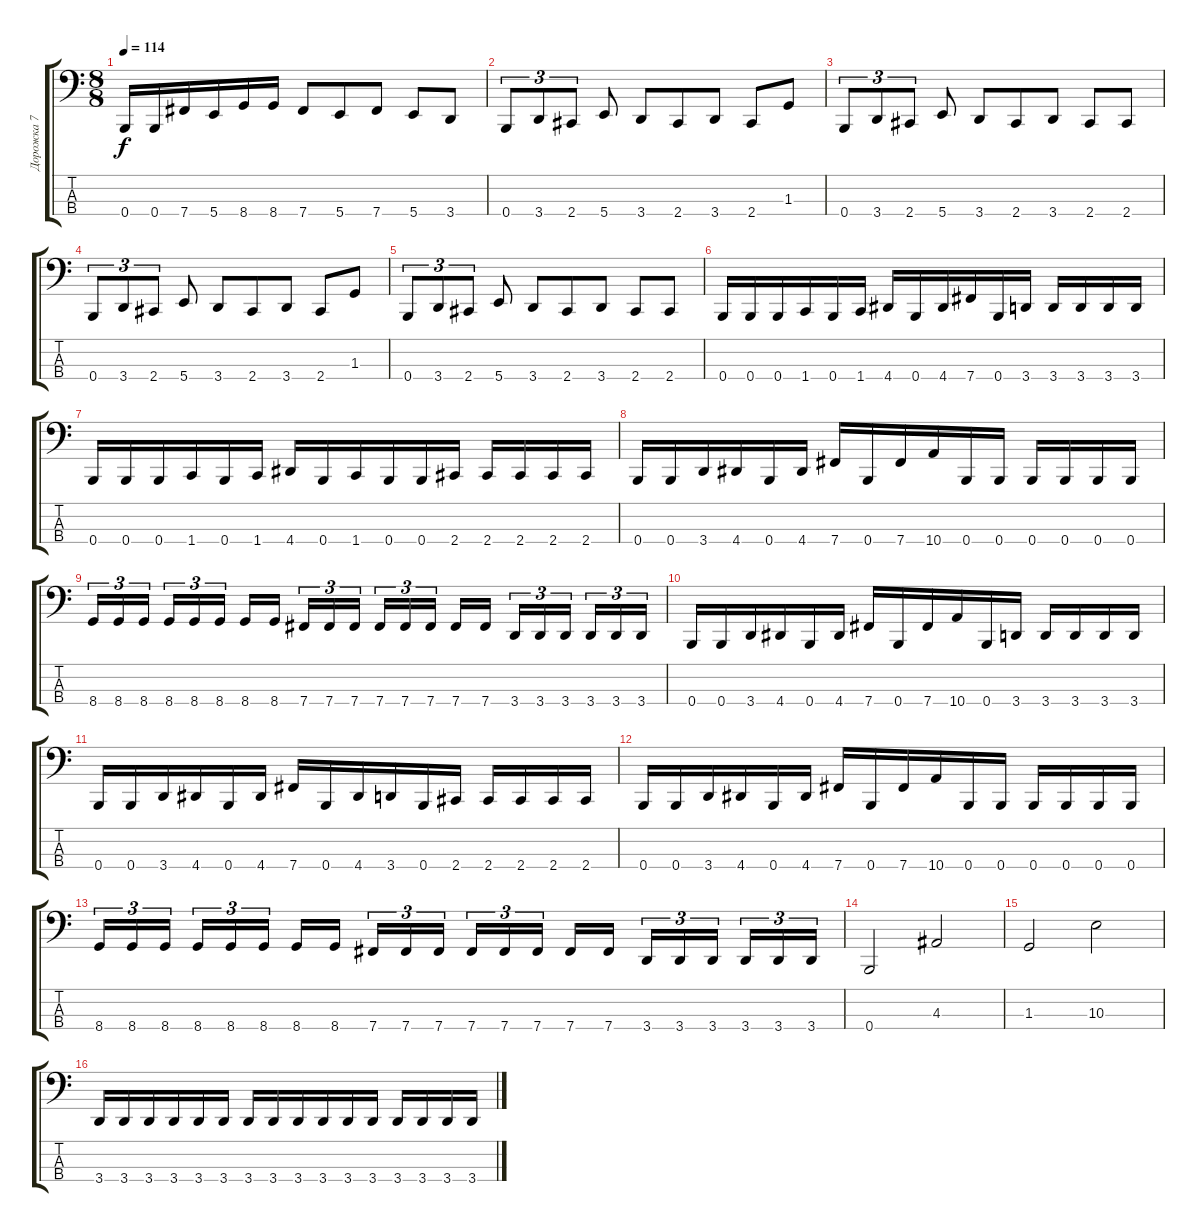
\track ("Дорожка 7" "Дорожка 7") {instrument electricbasspick}
\staff {score tabs}
\tuning (E2 B1 Gb1 B0) {hide}
\ts (8 8)
\tempo 114
\clef f4
\ks c
0.4.16{dy f} 0.4.16 7.4.16 5.4.16 8.4.16 8.4.16 7.4.8 5.4.8 7.4.8 5.4.8 3.4.8 |
0.4.8{tu (3 2)} 3.4.8{tu (3 2)} 2.4.8{tu (3 2)} 5.4.8 3.4.8 2.4.8 3.4.8 2.4.8 1.3.8 |
0.4.8{tu (3 2)} 3.4.8{tu (3 2)} 2.4.8{tu (3 2)} 5.4.8 3.4.8 2.4.8 3.4.8 2.4.8 2.4.8 |
0.4.8{tu (3 2)} 3.4.8{tu (3 2)} 2.4.8{tu (3 2)} 5.4.8 3.4.8 2.4.8 3.4.8 2.4.8 1.3.8 |
0.4.8{tu (3 2)} 3.4.8{tu (3 2)} 2.4.8{tu (3 2)} 5.4.8 3.4.8 2.4.8 3.4.8 2.4.8 2.4.8 |
0.4.16 0.4.16 0.4.16 1.4.16 0.4.16 1.4.16 4.4.16 0.4.16 4.4.16 7.4.16 0.4.16 3.4.16 3.4.16 3.4.16 3.4.16 3.4.16 |
0.4.16 0.4.16 0.4.16 1.4.16 0.4.16 1.4.16 4.4.16 0.4.16 1.4.16 0.4.16 0.4.16 2.4.16 2.4.16 2.4.16 2.4.16 2.4.16 |
0.4.16 0.4.16 3.4.16 4.4.16 0.4.16 4.4.16 7.4.16 0.4.16 7.4.16 10.4.16 0.4.16 0.4.16 0.4.16 0.4.16 0.4.16 0.4.16 |
8.4.16{tu (3 2)} 8.4.16{tu (3 2)} 8.4.16{tu (3 2)} 8.4.16{tu (3 2)} 8.4.16{tu (3 2)} 8.4.16{tu (3 2)} 8.4.16 8.4.16 7.4.16{tu (3 2)} 7.4.16{tu (3 2)} 7.4.16{tu (3 2)} 7.4.16{tu (3 2)} 7.4.16{tu (3 2)} 7.4.16{tu (3 2)} 7.4.16 7.4.16 3.4.16{tu (3 2)} 3.4.16{tu (3 2)} 3.4.16{tu (3 2)} 3.4.16{tu (3 2)} 3.4.16{tu (3 2)} 3.4.16{tu (3 2)} |
0.4.16 0.4.16 3.4.16 4.4.16 0.4.16 4.4.16 7.4.16 0.4.16 7.4.16 10.4.16 0.4.16 3.4.16 3.4.16 3.4.16 3.4.16 3.4.16 |
0.4.16 0.4.16 3.4.16 4.4.16 0.4.16 4.4.16 7.4.16 0.4.16 4.4.16 3.4.16 0.4.16 2.4.16 2.4.16 2.4.16 2.4.16 2.4.16 |
0.4.16 0.4.16 3.4.16 4.4.16 0.4.16 4.4.16 7.4.16 0.4.16 7.4.16 10.4.16 0.4.16 0.4.16 0.4.16 0.4.16 0.4.16 0.4.16 |
8.4.16{tu (3 2)} 8.4.16{tu (3 2)} 8.4.16{tu (3 2)} 8.4.16{tu (3 2)} 8.4.16{tu (3 2)} 8.4.16{tu (3 2)} 8.4.16 8.4.16 7.4.16{tu (3 2)} 7.4.16{tu (3 2)} 7.4.16{tu (3 2)} 7.4.16{tu (3 2)} 7.4.16{tu (3 2)} 7.4.16{tu (3 2)} 7.4.16 7.4.16 3.4.16{tu (3 2)} 3.4.16{tu (3 2)} 3.4.16{tu (3 2)} 3.4.16{tu (3 2)} 3.4.16{tu (3 2)} 3.4.16{tu (3 2)} |
0.4.2 4.3.2 |
1.3.2 10.3.2 |
3.4.16 3.4.16 3.4.16 3.4.16 3.4.16 3.4.16 3.4.16 3.4.16 3.4.16 3.4.16 3.4.16 3.4.16 3.4.16 3.4.16 3.4.16 3.4.16
